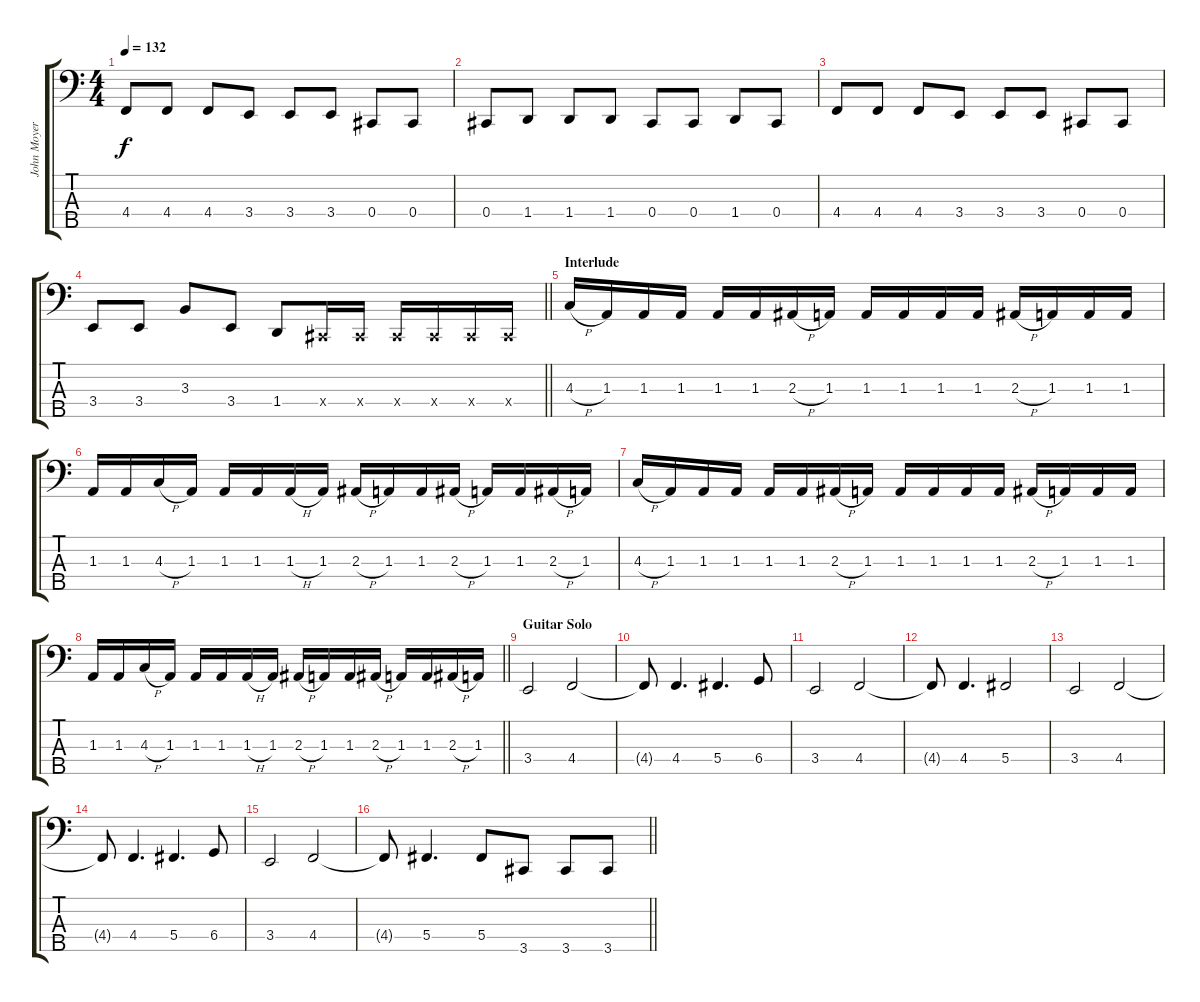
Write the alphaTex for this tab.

\track ("John Moyer" "John Moyer") {instrument electricbasspick}
\staff {score tabs}
\tuning (Gb2 Db2 Ab1 Db1 Bb0) {hide}
\ts (4 4)
\tempo 132
\clef f4
\ks c
4.4.8{dy f} 4.4.8 4.4.8 3.4.8 3.4.8 3.4.8 0.4.8 0.4.8 |
0.4.8 1.4.8 1.4.8 1.4.8 0.4.8 0.4.8 1.4.8 0.4.8 |
4.4.8 4.4.8 4.4.8 3.4.8 3.4.8 3.4.8 0.4.8 0.4.8 |
\barLineRight lightlight
3.4.8 3.4.8 3.3.8 3.4.8 1.4.8 0.4{x}.16 0.4{x}.16 0.4{x}.16 0.4{x}.16 0.4{x}.16 0.4{x}.16 |
\section ("" "Interlude")
4.3{h}.16 1.3.16 1.3.16 1.3.16 1.3.16 1.3.16 2.3{h}.16 1.3.16 1.3.16 1.3.16 1.3.16 1.3.16 2.3{h}.16 1.3.16 1.3.16 1.3.16 |
1.3.16 1.3.16 4.3{h}.16 1.3.16 1.3.16 1.3.16 1.3{h}.16 1.3.16 2.3{h}.16 1.3.16 1.3.16 2.3{h}.16 1.3.16 1.3.16 2.3{h}.16 1.3.16 |
4.3{h}.16 1.3.16 1.3.16 1.3.16 1.3.16 1.3.16 2.3{h}.16 1.3.16 1.3.16 1.3.16 1.3.16 1.3.16 2.3{h}.16 1.3.16 1.3.16 1.3.16 |
\barLineRight lightlight
1.3.16 1.3.16 4.3{h}.16 1.3.16 1.3.16 1.3.16 1.3{h}.16 1.3.16 2.3{h}.16 1.3.16 1.3.16 2.3{h}.16 1.3.16 1.3.16 2.3{h}.16 1.3.16 |
\section ("" "Guitar Solo")
3.4.2 4.4.2 |
4.4{t}.8 4.4.4{d} 5.4.4{d} 6.4.8 |
3.4.2 4.4.2 |
4.4{t}.8 4.4.4{d} 5.4.2 |
3.4.2 4.4.2 |
4.4{t}.8 4.4.4{d} 5.4.4{d} 6.4.8 |
3.4.2 4.4.2 |
\barLineRight lightlight
4.4{t}.8 5.4.4{d} 5.4.8 3.5.8 3.5.8 3.5.8
